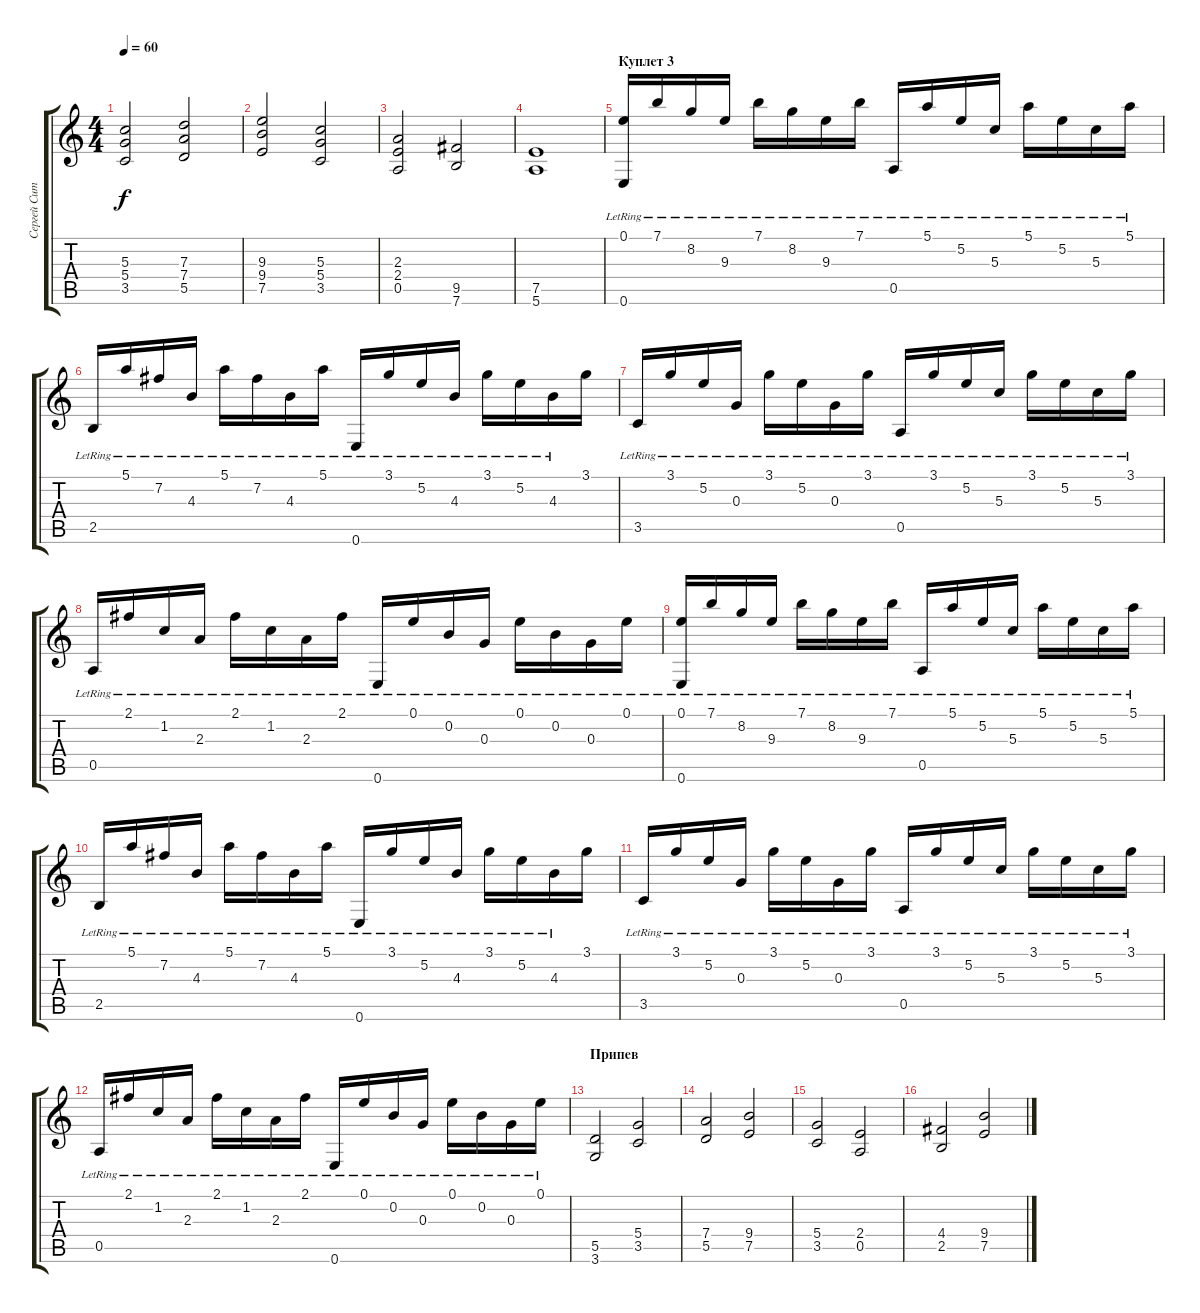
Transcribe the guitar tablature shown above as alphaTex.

\track ("Сергей Ситников (Стерео-эффект)" "Сергей Сит") {instrument electricguitarclean}
\staff {score tabs}
\tuning (E4 B3 G3 D3 A2 E2) {hide}
\ts (4 4)
\tempo 60
\clef g2
\ks c
(5.3 5.4 3.5).2{dy f} (7.3 7.4 5.5).2 |
(9.3 9.4 7.5).2 (5.3 5.4 3.5).2 |
(2.3 2.4 0.5).2 (9.5 7.6).2 |
(7.5 5.6).1 |
\section ("" "Куплет 3")
(0.1 0.6{lr}).16{instrument electricguitarclean} 7.1{lr}.16 8.2{lr}.16 9.3{lr}.16 7.1{lr}.16 8.2{lr}.16 9.3{lr}.16 7.1{lr}.16 0.5{lr}.16 5.1{lr}.16 5.2{lr}.16 5.3{lr}.16 5.1{lr}.16 5.2{lr}.16 5.3{lr}.16 5.1{lr}.16 |
2.5{lr}.16 5.1{lr}.16 7.2{lr}.16 4.3{lr}.16 5.1{lr}.16 7.2{lr}.16 4.3{lr}.16 5.1{lr}.16 0.6{lr}.16 3.1{lr}.16 5.2{lr}.16 4.3{lr}.16 3.1{lr}.16 5.2{lr}.16 4.3{lr}.16 3.1.16 |
3.5{lr}.16 3.1{lr}.16 5.2{lr}.16 0.3{lr}.16 3.1{lr}.16 5.2{lr}.16 0.3{lr}.16 3.1{lr}.16 0.5{lr}.16 3.1{lr}.16 5.2{lr}.16 5.3{lr}.16 3.1{lr}.16 5.2{lr}.16 5.3{lr}.16 3.1{lr}.16 |
0.5{lr}.16 2.1{lr}.16 1.2{lr}.16 2.3{lr}.16 2.1{lr}.16 1.2{lr}.16 2.3{lr}.16 2.1{lr}.16 0.6{lr}.16 0.1{lr}.16 0.2{lr}.16 0.3{lr}.16 0.1{lr}.16 0.2{lr}.16 0.3{lr}.16 0.1{lr}.16 |
(0.1 0.6{lr}).16 7.1{lr}.16 8.2{lr}.16 9.3{lr}.16 7.1{lr}.16 8.2{lr}.16 9.3{lr}.16 7.1{lr}.16 0.5{lr}.16 5.1{lr}.16 5.2{lr}.16 5.3{lr}.16 5.1{lr}.16 5.2{lr}.16 5.3{lr}.16 5.1{lr}.16 |
2.5{lr}.16 5.1{lr}.16 7.2{lr}.16 4.3{lr}.16 5.1{lr}.16 7.2{lr}.16 4.3{lr}.16 5.1{lr}.16 0.6{lr}.16 3.1{lr}.16 5.2{lr}.16 4.3{lr}.16 3.1{lr}.16 5.2{lr}.16 4.3{lr}.16 3.1.16 |
3.5{lr}.16 3.1{lr}.16 5.2{lr}.16 0.3{lr}.16 3.1{lr}.16 5.2{lr}.16 0.3{lr}.16 3.1{lr}.16 0.5{lr}.16 3.1{lr}.16 5.2{lr}.16 5.3{lr}.16 3.1{lr}.16 5.2{lr}.16 5.3{lr}.16 3.1{lr}.16 |
0.5{lr}.16 2.1{lr}.16 1.2{lr}.16 2.3{lr}.16 2.1{lr}.16 1.2{lr}.16 2.3{lr}.16 2.1{lr}.16 0.6{lr}.16 0.1{lr}.16 0.2{lr}.16 0.3{lr}.16 0.1{lr}.16 0.2{lr}.16 0.3{lr}.16 0.1{lr}.16 |
\section ("" "Припев")
(5.5 3.6).2{instrument distortionguitar} (5.4 3.5).2 |
(7.4 5.5).2 (9.4 7.5).2 |
(5.4 3.5).2 (2.4 0.5).2 |
(4.4 2.5).2 (9.4 7.5).2
